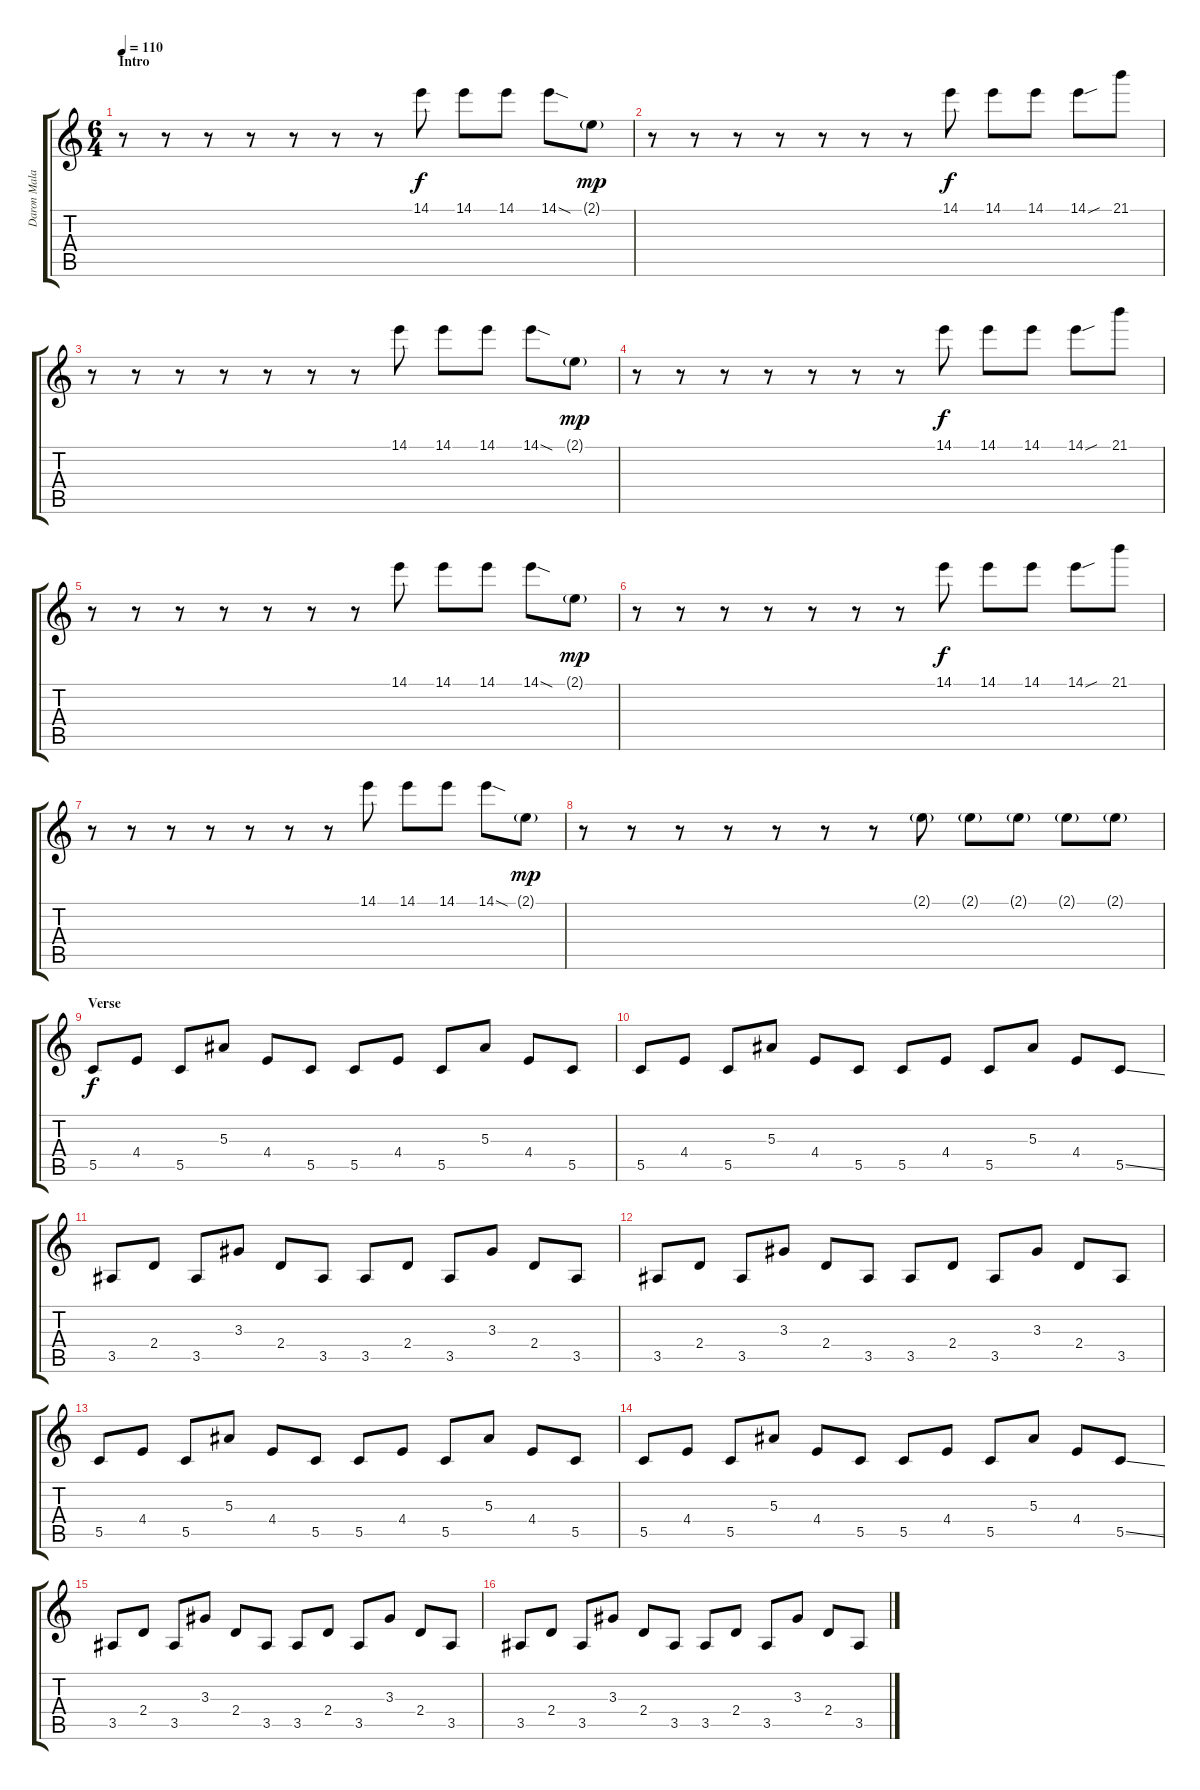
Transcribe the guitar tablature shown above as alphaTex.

\track ("Daron Malakian" "Daron Mala") {instrument electricguitarclean}
\staff {score tabs}
\tuning (D4 A3 F3 C3 G2 C2) {hide}
\ts (6 4)
\section ("" "Intro")
\tempo 110
\clef g2
\ks c
r.8{dy f instrument electricguitarclean} r.8 r.8 r.8 r.8 r.8 r.8 14.1.8 14.1.8 14.1.8 14.1{sod}.8 2.1{g}.8{dy mp} |
r.8 r.8 r.8 r.8 r.8 r.8 r.8 14.1.8{dy f} 14.1.8 14.1.8 14.1{sou}.8 21.1.8 |
r.8 r.8 r.8 r.8 r.8 r.8 r.8 14.1.8 14.1.8 14.1.8 14.1{sod}.8 2.1{g}.8{dy mp} |
r.8 r.8 r.8 r.8 r.8 r.8 r.8 14.1.8{dy f} 14.1.8 14.1.8 14.1{sou}.8 21.1.8 |
r.8 r.8 r.8 r.8 r.8 r.8 r.8 14.1.8 14.1.8 14.1.8 14.1{sod}.8 2.1{g}.8{dy mp} |
r.8 r.8 r.8 r.8 r.8 r.8 r.8 14.1.8{dy f} 14.1.8 14.1.8 14.1{sou}.8 21.1.8 |
r.8 r.8 r.8 r.8 r.8 r.8 r.8 14.1.8 14.1.8 14.1.8 14.1{sod}.8 2.1{g}.8{dy mp} |
r.8 r.8 r.8 r.8 r.8 r.8 r.8 2.1{g}.8 2.1{g}.8 2.1{g}.8 2.1{g}.8 2.1{g}.8 |
\section ("" "Verse")
5.5.8{dy f} 4.4.8 5.5.8 5.3.8 4.4.8 5.5.8 5.5.8 4.4.8 5.5.8 5.3.8 4.4.8 5.5.8 |
5.5.8 4.4.8 5.5.8 5.3.8 4.4.8 5.5.8 5.5.8 4.4.8 5.5.8 5.3.8 4.4.8 5.5{ss}.8 |
3.5.8 2.4.8 3.5.8 3.3.8 2.4.8 3.5.8 3.5.8 2.4.8 3.5.8 3.3.8 2.4.8 3.5.8 |
3.5.8 2.4.8 3.5.8 3.3.8 2.4.8 3.5.8 3.5.8 2.4.8 3.5.8 3.3.8 2.4.8 3.5.8 |
5.5.8 4.4.8 5.5.8 5.3.8 4.4.8 5.5.8 5.5.8 4.4.8 5.5.8 5.3.8 4.4.8 5.5.8 |
5.5.8 4.4.8 5.5.8 5.3.8 4.4.8 5.5.8 5.5.8 4.4.8 5.5.8 5.3.8 4.4.8 5.5{ss}.8 |
3.5.8 2.4.8 3.5.8 3.3.8 2.4.8 3.5.8 3.5.8 2.4.8 3.5.8 3.3.8 2.4.8 3.5.8 |
3.5.8 2.4.8 3.5.8 3.3.8 2.4.8 3.5.8 3.5.8 2.4.8 3.5.8 3.3.8 2.4.8 3.5.8
